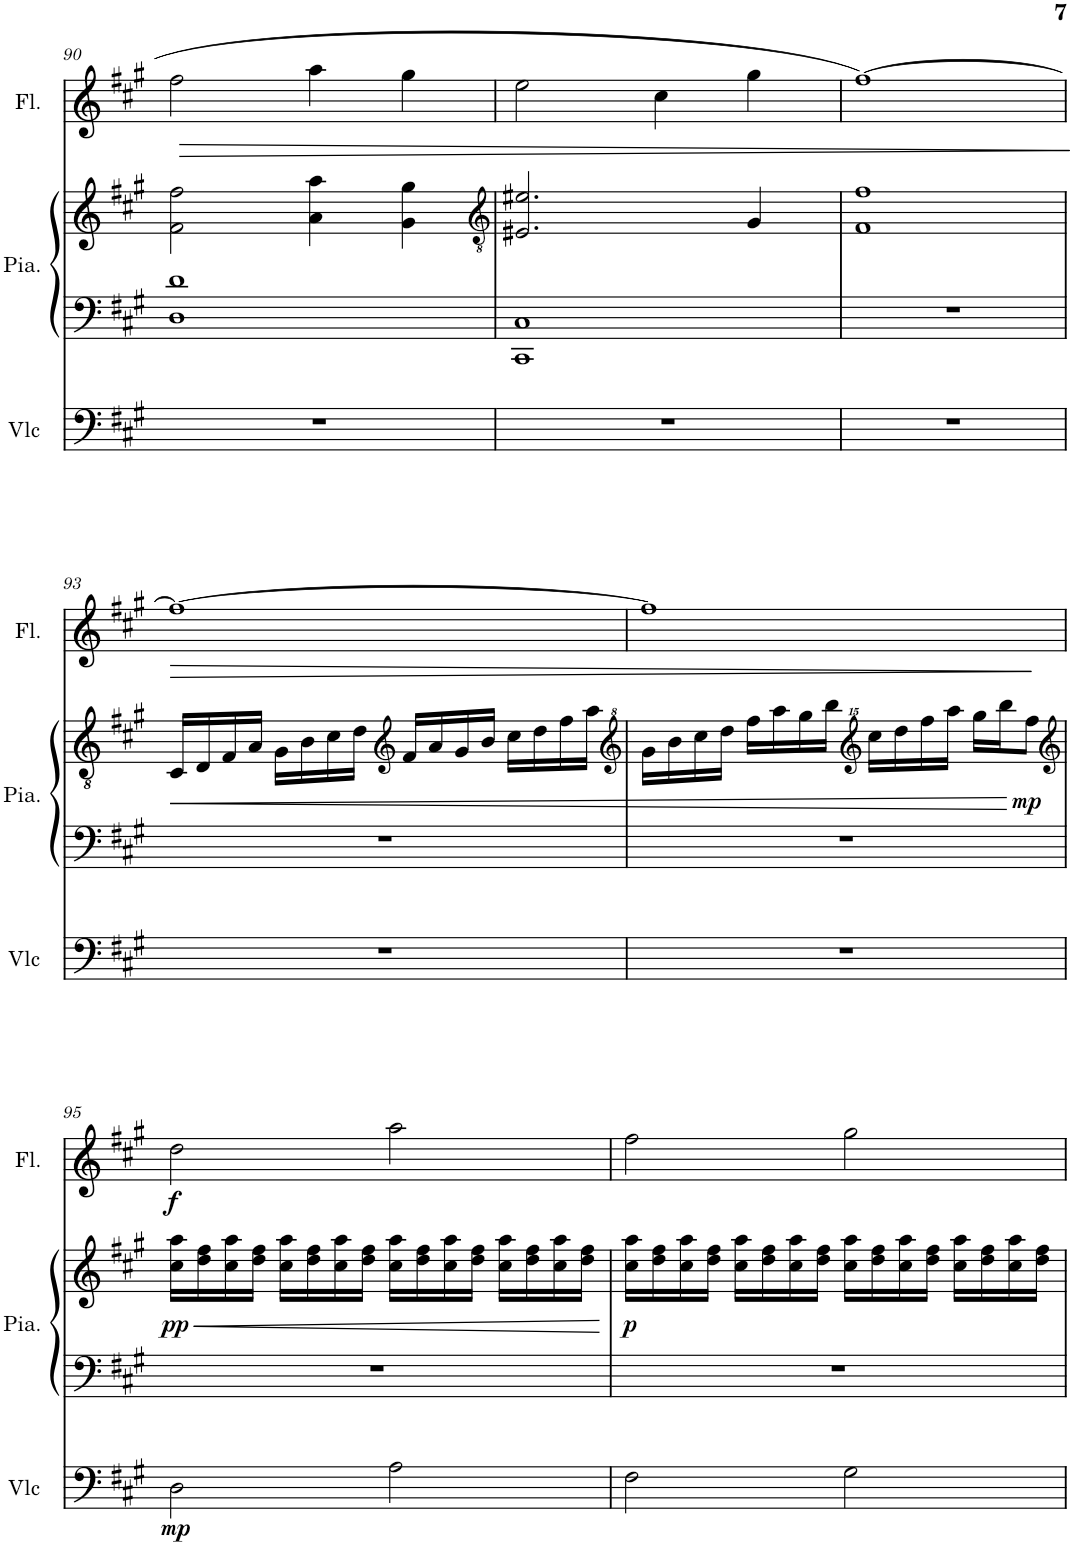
**kern	**dynam	**kern	**kern	**dynam	**kern	**dynam
*part3	*part3	*part2	*part2	*part2	*part1	*part1
*staff4	*staff4	*staff3	*staff2	*staff2/3	*staff1	*staff1
*I"Violoncelle	*	*I"Piano	*	*	*I"Flûte	*
*I'Vlc	*	*I'Pia.	*	*	*I'Fl.	*
!!LO:PB:g=z
*clefF4	*	*clefF4	*clefG2	*	*clefG2	*
*k[f#c#g#]	*	*k[f#c#g#]	*k[f#c#g#]	*	*k[f#c#g#]	*
*M4/4	*	*M4/4	*M4/4	*	*M4/4	*
=90	=90	=90	=90	=90	=90	=90
!	!	!	!	!	!	!LO:HP:b
1r	.	1D 1d	2f#\ 2ff#\	.	2ff#\	>
.	.	.	4a\ 4aa\	.	4aa\	.
.	.	.	4g#\ 4gg#\	.	4gg#\	.
=91	=91	=91	=91	=91	=91	=91
*	*	*	*clefGv2	*	*	*
1r	.	1CC# 1C#	2.E#X/ 2.e#X/	.	2ee\	.
.	.	.	.	.	4cc#\	.
.	.	.	4G#/	.	4gg#\	.
=92	=92	=92	=92	=92	=92	=92
1r	.	1r	1F# 1f#	.	[1ff#	.
.	.	.	.	.	.	]
!!LO:LB:g=z
=93	=93	=93	=93	=93	=93	=93
!	!	!	!	!LO:HP:b	!	!LO:HP:b
1r	.	1r	16C#/LL	<	1ff#_	>
.	.	.	16D/	.	.	.
.	.	.	16F#/	.	.	.
.	.	.	16A/JJ	.	.	.
.	.	.	16G#\LL	.	.	.
.	.	.	16B\	.	.	.
.	.	.	16c#\	.	.	.
.	.	.	16d\JJ	.	.	.
*	*	*	*clefG2	*	*	*
.	.	.	16f#/LL	.	.	.
.	.	.	16a/	.	.	.
.	.	.	16g#/	.	.	.
.	.	.	16b/JJ	.	.	.
.	.	.	16cc#\LL	.	.	.
.	.	.	16dd\	.	.	.
.	.	.	16ff#\	.	.	.
.	.	.	16aa\JJ	.	.	.
=94	=94	=94	=94	=94	=94	=94
*	*	*	*clefG^2	*	*	*
1r	.	1r	16gg#\LL	.	1ff#]	.
.	.	.	16bb\	.	.	.
.	.	.	16ccc#\	.	.	.
.	.	.	16ddd\JJ	.	.	.
.	.	.	16fff#\LL	.	.	.
.	.	.	16aaa\	.	.	.
.	.	.	16ggg#\	.	.	.
.	.	.	16bbb\JJ	.	.	.
*	*	*	*clefG^^2	*	*	*
.	.	.	16cccc#\LL	.	.	.
.	.	.	16dddd\	.	.	.
.	.	.	16ffff#\	.	.	.
.	.	.	16aaaa\JJ	.	.	.
.	.	.	16gggg#\LL	.	.	.
.	.	.	16bbbb\J	.	.	.
!	!	!	!	!LO:DY:n=1:b	!	!
.	.	.	8ffff#\J	[ mp	.	.
.	.	.	.	.	.	]
!!LO:LB:g=z
=95	=95	=95	=95	=95	=95	=95
*	*	*	*clefG2	*	*	*
!	!LO:DY:b	!	!	!LO:HP:b	!	!
!	!	!	!	!LO:DY:n=1:b	!	!LO:DY:b
2D\	mp	1r	16cc#\ 16aa\LL	< pp	2dd\	f
.	.	.	16dd\ 16ff#\	.	.	.
.	.	.	16cc#\ 16aa\	.	.	.
.	.	.	16dd\ 16ff#\JJ	.	.	.
.	.	.	16cc#\ 16aa\LL	.	.	.
.	.	.	16dd\ 16ff#\	.	.	.
.	.	.	16cc#\ 16aa\	.	.	.
.	.	.	16dd\ 16ff#\JJ	.	.	.
2A\	.	.	16cc#\ 16aa\LL	.	2aa\	.
.	.	.	16dd\ 16ff#\	.	.	.
.	.	.	16cc#\ 16aa\	.	.	.
.	.	.	16dd\ 16ff#\JJ	.	.	.
.	.	.	16cc#\ 16aa\LL	.	.	.
.	.	.	16dd\ 16ff#\	.	.	.
.	.	.	16cc#\ 16aa\	.	.	.
.	.	.	16dd\ 16ff#\JJ	.	.	.
.	.	.	.	[	.	.
=96	=96	=96	=96	=96	=96	=96
!	!	!	!	!LO:DY:b	!	!
2F#\	.	1r	16cc#\ 16aa\LL	p	2ff#\	.
.	.	.	16dd\ 16ff#\	.	.	.
.	.	.	16cc#\ 16aa\	.	.	.
.	.	.	16dd\ 16ff#\JJ	.	.	.
.	.	.	16cc#\ 16aa\LL	.	.	.
.	.	.	16dd\ 16ff#\	.	.	.
.	.	.	16cc#\ 16aa\	.	.	.
.	.	.	16dd\ 16ff#\JJ	.	.	.
2G#\	.	.	16cc#\ 16aa\LL	.	2gg#\	.
.	.	.	16dd\ 16ff#\	.	.	.
.	.	.	16cc#\ 16aa\	.	.	.
.	.	.	16dd\ 16ff#\JJ	.	.	.
.	.	.	16cc#\ 16aa\LL	.	.	.
.	.	.	16dd\ 16ff#\	.	.	.
.	.	.	16cc#\ 16aa\	.	.	.
.	.	.	16dd\ 16ff#\JJ	.	.	.
=	=	=	=	=	=	=
*-	*-	*-	*-	*-	*-	*-
